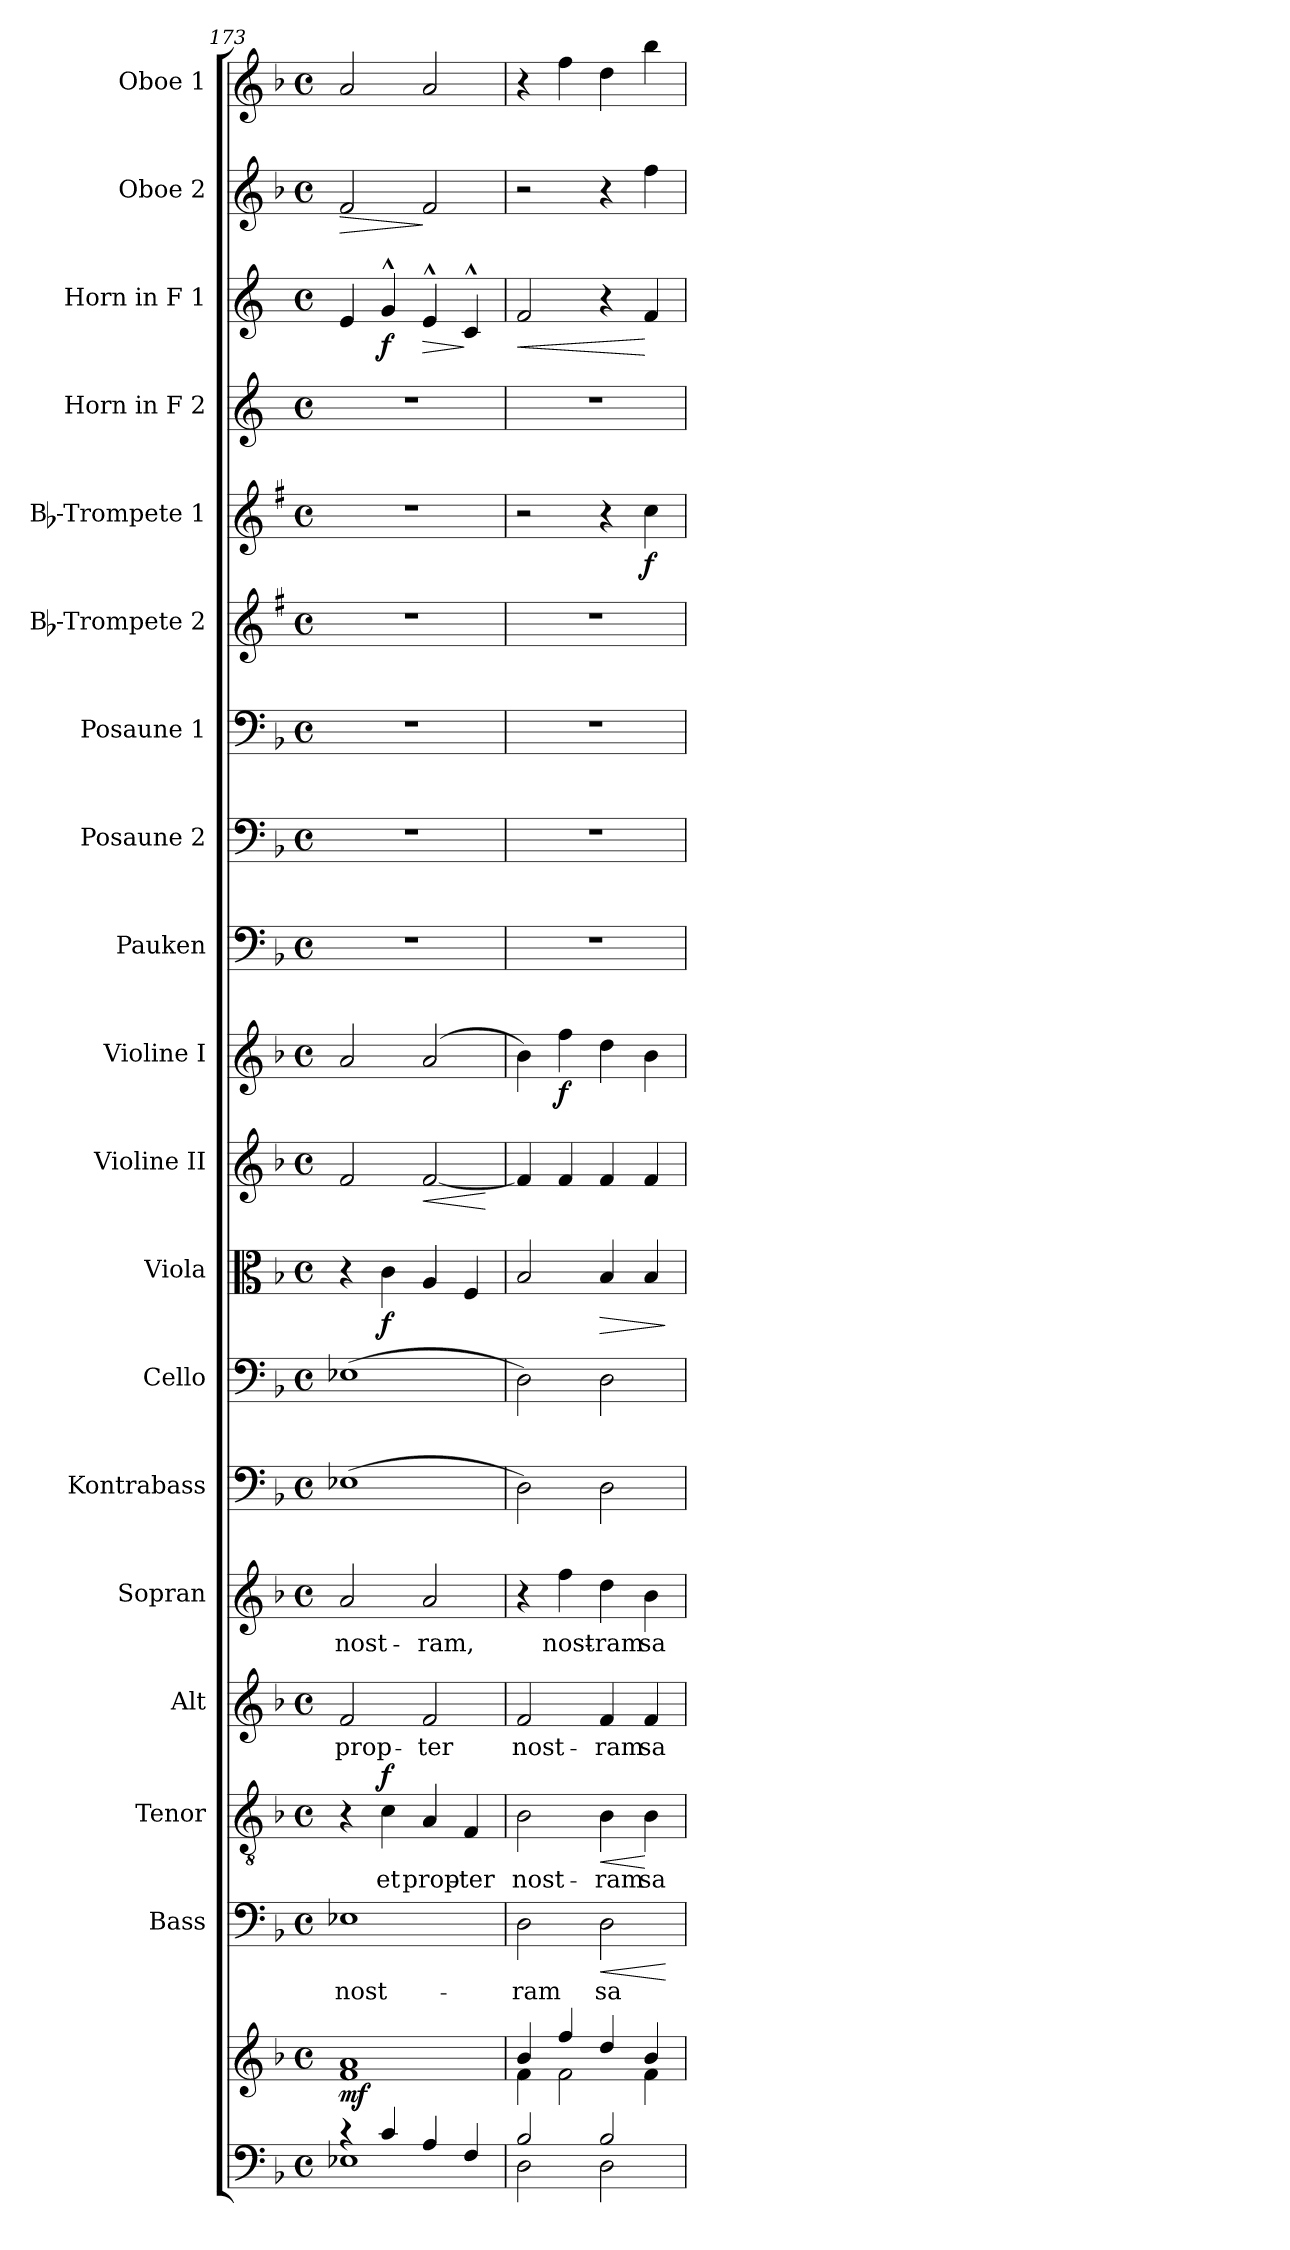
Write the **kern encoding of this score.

**kern	**kern	**dynam	**kern	**text	**dynam	**kern	**text	**dynam	**kern	**text	**kern	**text	**kern	**kern	**kern	**dynam	**kern	**dynam	**kern	**dynam	**kern	**kern	**kern	**kern	**kern	**dynam	**kern	**kern	**dynam	**kern	**dynam	**kern
*part19	*part19	*part19	*part18	*part18	*part18	*part17	*part17	*part17	*part16	*part16	*part15	*part15	*part14	*part13	*part12	*part12	*part11	*part11	*part10	*part10	*part9	*part8	*part7	*part6	*part5	*part5	*part4	*part3	*part3	*part2	*part2	*part1
*staff20	*staff19	*staff19/20	*staff18	*staff18	*staff18	*staff17	*staff17	*staff17	*staff16	*staff16	*staff15	*staff15	*staff14	*staff13	*staff12	*staff12	*staff11	*staff11	*staff10	*staff10	*staff9	*staff8	*staff7	*staff6	*staff5	*staff5	*staff4	*staff3	*staff3	*staff2	*staff2	*staff1
*	*	*	*I"Bass	*	*	*I"Tenor	*	*	*I"Alt	*	*I"Sopran	*	*I"Kontrabass	*I"Cello	*I"Viola	*	*I"Violine II	*	*I"Violine I	*	*I"Pauken	*I"Posaune 2	*I"Posaune 1	*I"Bb-Trompete 2	*I"Bb-Trompete 1	*	*I"Horn in F 2	*I"Horn in F 1	*	*I"Oboe 2	*	*I"Oboe 1
*	*	*	*I'B.	*	*	*I'T.	*	*	*I'A.	*	*I'S.	*	*I'Kb.	*	*I'Vla.	*	*I'Vl. II	*	*I'Vl. I	*	*I'Pk.	*I'Pos. 2	*I'Pos. 1	*I'Bb Trp. 2	*I'Bb Trp. 1	*	*	*	*	*I'Ob. 2	*	*I'Ob. 1
!!LO:PB:g=z
*clefF4	*clefG2	*	*clefF4	*	*	*clefGv2	*	*	*clefG2	*	*clefG2	*	*clefF4	*clefF4	*clefC3	*	*clefG2	*	*clefG2	*	*clefF4	*clefF4	*clefF4	*clefG2	*clefG2	*	*clefG2	*clefG2	*	*clefG2	*	*clefG2
*	*	*	*	*	*	*	*	*	*	*	*	*	*ITrd7c12	*	*	*	*	*	*	*	*	*	*	*ITrd1c2	*ITrd1c2	*	*ITrd4c7	*ITrd4c7	*	*	*	*
*k[b-]	*k[b-]	*	*k[b-]	*	*	*k[b-]	*	*	*k[b-]	*	*k[b-]	*	*k[b-]	*k[b-]	*k[b-]	*	*k[b-]	*	*k[b-]	*	*k[b-]	*k[b-]	*k[b-]	*k[b-]	*k[b-]	*	*k[b-]	*k[b-]	*	*k[b-]	*	*k[b-]
*F:	*F:	*	*F:	*	*	*F:	*	*	*F:	*	*F:	*	*F:	*F:	*F:	*	*F:	*	*F:	*	*F:	*F:	*F:	*F:	*F:	*	*F:	*F:	*	*F:	*	*F:
*M4/4	*M4/4	*	*M4/4	*	*	*M4/4	*	*	*M4/4	*	*M4/4	*	*M4/4	*M4/4	*M4/4	*	*M4/4	*	*M4/4	*	*M4/4	*M4/4	*M4/4	*M4/4	*M4/4	*	*M4/4	*M4/4	*	*M4/4	*	*M4/4
*met(c)	*met(c)	*	*met(c)	*	*	*met(c)	*	*	*met(c)	*	*met(c)	*	*met(c)	*met(c)	*met(c)	*	*met(c)	*	*met(c)	*	*met(c)	*met(c)	*met(c)	*met(c)	*met(c)	*	*met(c)	*met(c)	*	*met(c)	*	*met(c)
=173	=173	=173	=173	=173	=173	=173	=173	=173	=173	=173	=173	=173	=173	=173	=173	=173	=173	=173	=173	=173	=173	=173	=173	=173	=173	=173	=173	=173	=173	=173	=173	=173
*^	*^	*	*	*	*	*	*	*	*	*	*	*	*	*	*	*	*	*	*	*	*	*	*	*	*	*	*	*	*	*	*	*
!	!	!	!	!LO:DY:b	!	!LO:LY:b	!	!	!	!	!	!LO:LY:b	!	!LO:LY:b	!	!	!	!	!	!	!	!	!	!	!	!	!	!	!	!	!	!	!LO:HP:b	!
4rc	1E-X	1a	1f	mf	1E-X	nost-	.	4r	.	.	2f/	prop-	2a/	nost-	(>1EE-X	(>1E-X	4r	.	2f/	.	2a/	.	1r	1r	1r	1r	1r	.	1r	4A/	.	2f/	>	2a/
!	!	!	!	!	!	!	!	!	!LO:LY:b	!LO:DY:a	!	!	!	!	!	!	!	!LO:DY:b	!	!	!	!	!	!	!	!	!	!	!	!	!LO:DY:b	!	!	!
4c/	.	.	.	.	.	.	.	4c\	et	f	.	.	.	.	.	.	4c\	f	.	.	.	.	.	.	.	.	.	.	.	4c^^>/	f	.	.	.
!	!	!	!	!	!	!	!	!	!LO:LY:b	!	!	!LO:LY:b	!	!LO:LY:b	!	!	!	!	!	!LO:HP:b	!	!	!	!	!	!	!	!	!	!	!LO:HP:b	!	!	!
4A/	.	.	.	.	.	.	.	4A/	prop-	.	2f/	-ter	2a/	-ram,	.	.	4A/	.	[2f/	<	(2a/	.	.	.	.	.	.	.	.	4A^^>/	>	2f/	]	2a/
!	!	!	!	!	!	!	!	!	!LO:LY:b	!	!	!	!	!	!	!	!	!	!	!	!	!	!	!	!	!	!	!	!	!	!	!	!	!
4F/	.	.	.	.	.	.	.	4F/	-ter	.	.	.	.	.	.	.	4F/	.	.	.	.	.	.	.	.	.	.	.	.	4F^^>/	]	.	.	.
*v	*v	*	*	*	*	*	*	*	*	*	*	*	*	*	*	*	*	*	*	*	*	*	*	*	*	*	*	*	*	*	*	*	*	*
*	*v	*v	*	*	*	*	*	*	*	*	*	*	*	*	*	*	*	*	*	*	*	*	*	*	*	*	*	*	*	*	*	*	*
.	.	.	.	.	.	.	.	.	.	.	.	.	.	.	.	.	.	[	.	.	.	.	.	.	.	.	.	.	.	.	.	.
=174	=174	=174	=174	=174	=174	=174	=174	=174	=174	=174	=174	=174	=174	=174	=174	=174	=174	=174	=174	=174	=174	=174	=174	=174	=174	=174	=174	=174	=174	=174	=174	=174
*^	*^	*	*	*	*	*	*	*	*	*	*	*	*	*	*	*	*	*	*	*	*	*	*	*	*	*	*	*	*	*	*	*
!	!	!	!	!	!	!LO:LY:b	!	!	!LO:LY:b	!	!	!LO:LY:b	!	!	!	!	!	!	!	!	!	!	!	!	!	!	!	!	!	!	!LO:HP:b	!	!	!
2B-/	2D\	4b-/	4f\	.	2D\	-ram	.	2B-\	nost-	.	2f/	nost-	4r	.	2DD\)	2D\)	2B-/	.	4f/]	.	4b-\)	.	1r	1r	1r	1r	2r	.	1r	2B-/	<	2r	.	4r
!	!	!	!	!	!	!	!	!	!	!	!	!	!	!LO:LY:b	!	!	!	!	!	!	!	!LO:DY:b	!	!	!	!	!	!	!	!	!	!	!	!
.	.	4ff/	2f\	.	.	.	.	.	.	.	.	.	4ff\	nost-	.	.	.	.	4f/	.	4ff\	f	.	.	.	.	.	.	.	.	.	.	.	4ff\
!	!	!	!	!	!	!LO:LY:b	!LO:HP:b	!	!LO:LY:b	!LO:HP:b	!	!LO:LY:b	!	!LO:LY:b	!	!	!	!LO:HP:b	!	!	!	!	!	!	!	!	!	!	!	!	!	!	!	!
2B-/	2D\	4dd/	.	.	2D\	sa-	<	4B-\	-ram	<	4f/	-ram	4dd\	-ram	2DD\	2D\	4B-/	>	4f/	.	4dd\	.	.	.	.	.	4r	.	.	4r	.	4r	.	4dd\
!	!	!	!	!	!	!	!	!	!LO:LY:b	!	!	!LO:LY:b	!	!LO:LY:b	!	!	!	!	!	!	!	!	!	!	!	!	!	!LO:DY:b	!	!	!	!	!	!
.	.	4b-/	4f\	.	.	.	.	4B-\	sa-	[	4f/	sa-	4b-\	sa-	.	.	4B-/	.	4f/	.	4b-\	.	.	.	.	.	4b-\	f	.	4B-/	[	4ff\	.	4bb-\
*v	*v	*	*	*	*	*	*	*	*	*	*	*	*	*	*	*	*	*	*	*	*	*	*	*	*	*	*	*	*	*	*	*	*	*
*	*v	*v	*	*	*	*	*	*	*	*	*	*	*	*	*	*	*	*	*	*	*	*	*	*	*	*	*	*	*	*	*	*	*
.	.	.	.	.	[	.	.	.	.	.	.	.	.	.	.	]	.	.	.	.	.	.	.	.	.	.	.	.	.	.	.	.
=	=	=	=	=	=	=	=	=	=	=	=	=	=	=	=	=	=	=	=	=	=	=	=	=	=	=	=	=	=	=	=	=
*-	*-	*-	*-	*-	*-	*-	*-	*-	*-	*-	*-	*-	*-	*-	*-	*-	*-	*-	*-	*-	*-	*-	*-	*-	*-	*-	*-	*-	*-	*-	*-	*-
